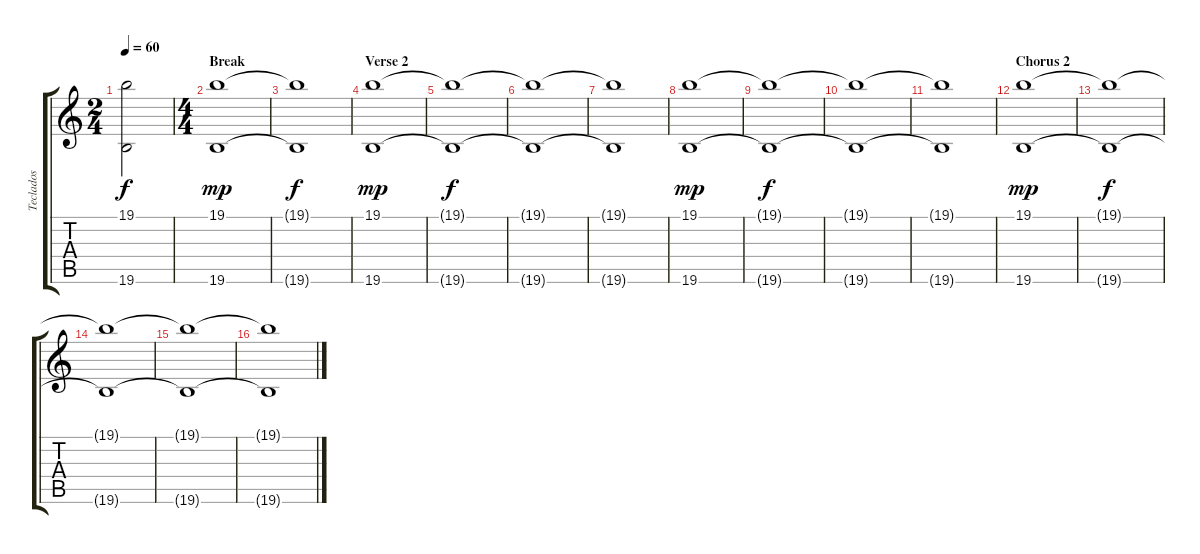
\track ("Teclados" "Teclados") {instrument pad2warm}
\staff {score tabs}
\tuning (E4 B3 G3 D3 A2 E2) {hide}
\ts (2 4)
\tempo 60
\clef g2
\ks c
(19.1{t} 19.6{t}).2{dy f} |
\ts (4 4)
\section ("" "Break")
(19.1 19.6).1{dy mp} |
(19.1{t} 19.6{t}).1{dy f} |
\section ("" "Verse 2")
(19.1 19.6).1{dy mp} |
(19.1{t} 19.6{t}).1{dy f} |
(19.1{t} 19.6{t}).1 |
(19.1{t} 19.6{t}).1 |
(19.1 19.6).1{dy mp} |
(19.1{t} 19.6{t}).1{dy f} |
(19.1{t} 19.6{t}).1 |
(19.1{t} 19.6{t}).1 |
\section ("" "Chorus 2")
(19.1 19.6).1{dy mp} |
(19.1{t} 19.6{t}).1{dy f} |
(19.1{t} 19.6{t}).1 |
(19.1{t} 19.6{t}).1 |
(19.1{t} 19.6{t}).1
